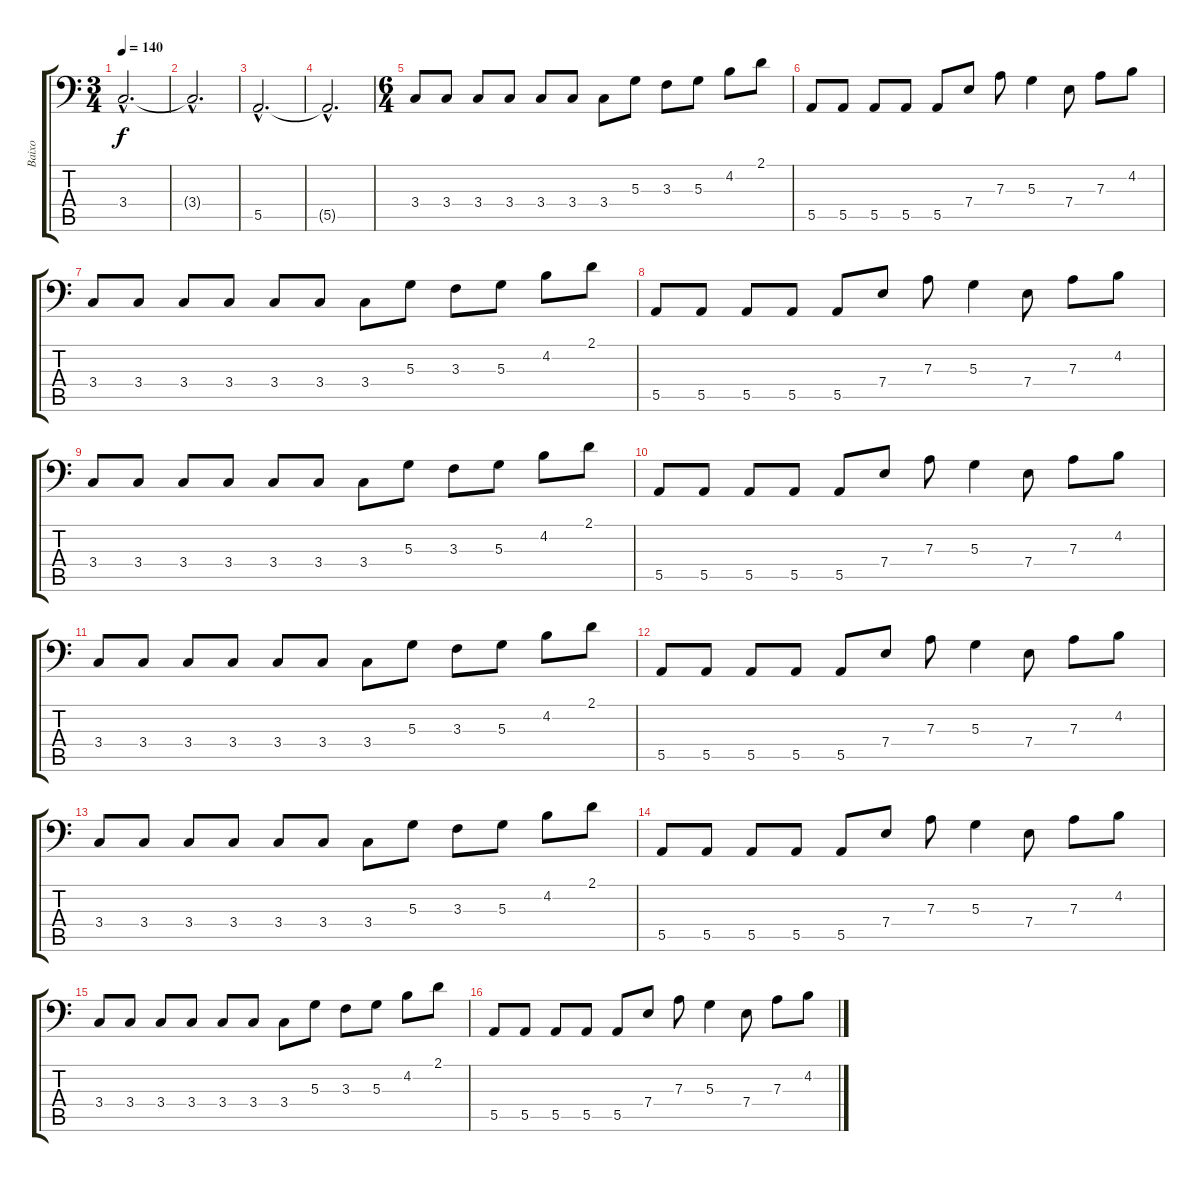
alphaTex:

\track ("Baixo" "Baixo") {instrument electricbassfinger}
\staff {score tabs}
\tuning (C3 G2 D2 A1 E1 B0) {hide}
\ts (3 4)
\tempo 140
\clef f4
\ks c
3.4{hac}.2{d dy f volume 16} |
3.4{hac t}.2{d} |
5.5{hac}.2{d} |
5.5{hac t}.2{d} |
\ts (6 4)
3.4.8 3.4.8 3.4.8 3.4.8 3.4.8 3.4.8 3.4.8 5.3.8 3.3.8 5.3.8 4.2.8 2.1.8 |
5.5.8 5.5.8 5.5.8 5.5.8 5.5.8 7.4.8 7.3.8 5.3.4 7.4.8 7.3.8 4.2.8 |
3.4.8 3.4.8 3.4.8 3.4.8 3.4.8 3.4.8 3.4.8 5.3.8 3.3.8 5.3.8 4.2.8 2.1.8 |
5.5.8 5.5.8 5.5.8 5.5.8 5.5.8 7.4.8 7.3.8 5.3.4 7.4.8 7.3.8 4.2.8 |
3.4.8 3.4.8 3.4.8 3.4.8 3.4.8 3.4.8 3.4.8 5.3.8 3.3.8 5.3.8 4.2.8 2.1.8 |
5.5.8 5.5.8 5.5.8 5.5.8 5.5.8 7.4.8 7.3.8 5.3.4 7.4.8 7.3.8 4.2.8 |
3.4.8 3.4.8 3.4.8 3.4.8 3.4.8 3.4.8 3.4.8 5.3.8 3.3.8 5.3.8 4.2.8 2.1.8 |
5.5.8 5.5.8 5.5.8 5.5.8 5.5.8 7.4.8 7.3.8 5.3.4 7.4.8 7.3.8 4.2.8 |
3.4.8 3.4.8 3.4.8 3.4.8 3.4.8 3.4.8 3.4.8 5.3.8 3.3.8 5.3.8 4.2.8 2.1.8 |
5.5.8 5.5.8 5.5.8 5.5.8 5.5.8 7.4.8 7.3.8 5.3.4 7.4.8 7.3.8 4.2.8 |
3.4.8 3.4.8 3.4.8 3.4.8 3.4.8 3.4.8 3.4.8 5.3.8 3.3.8 5.3.8 4.2.8 2.1.8 |
5.5.8 5.5.8 5.5.8 5.5.8 5.5.8 7.4.8 7.3.8 5.3.4 7.4.8 7.3.8 4.2.8
